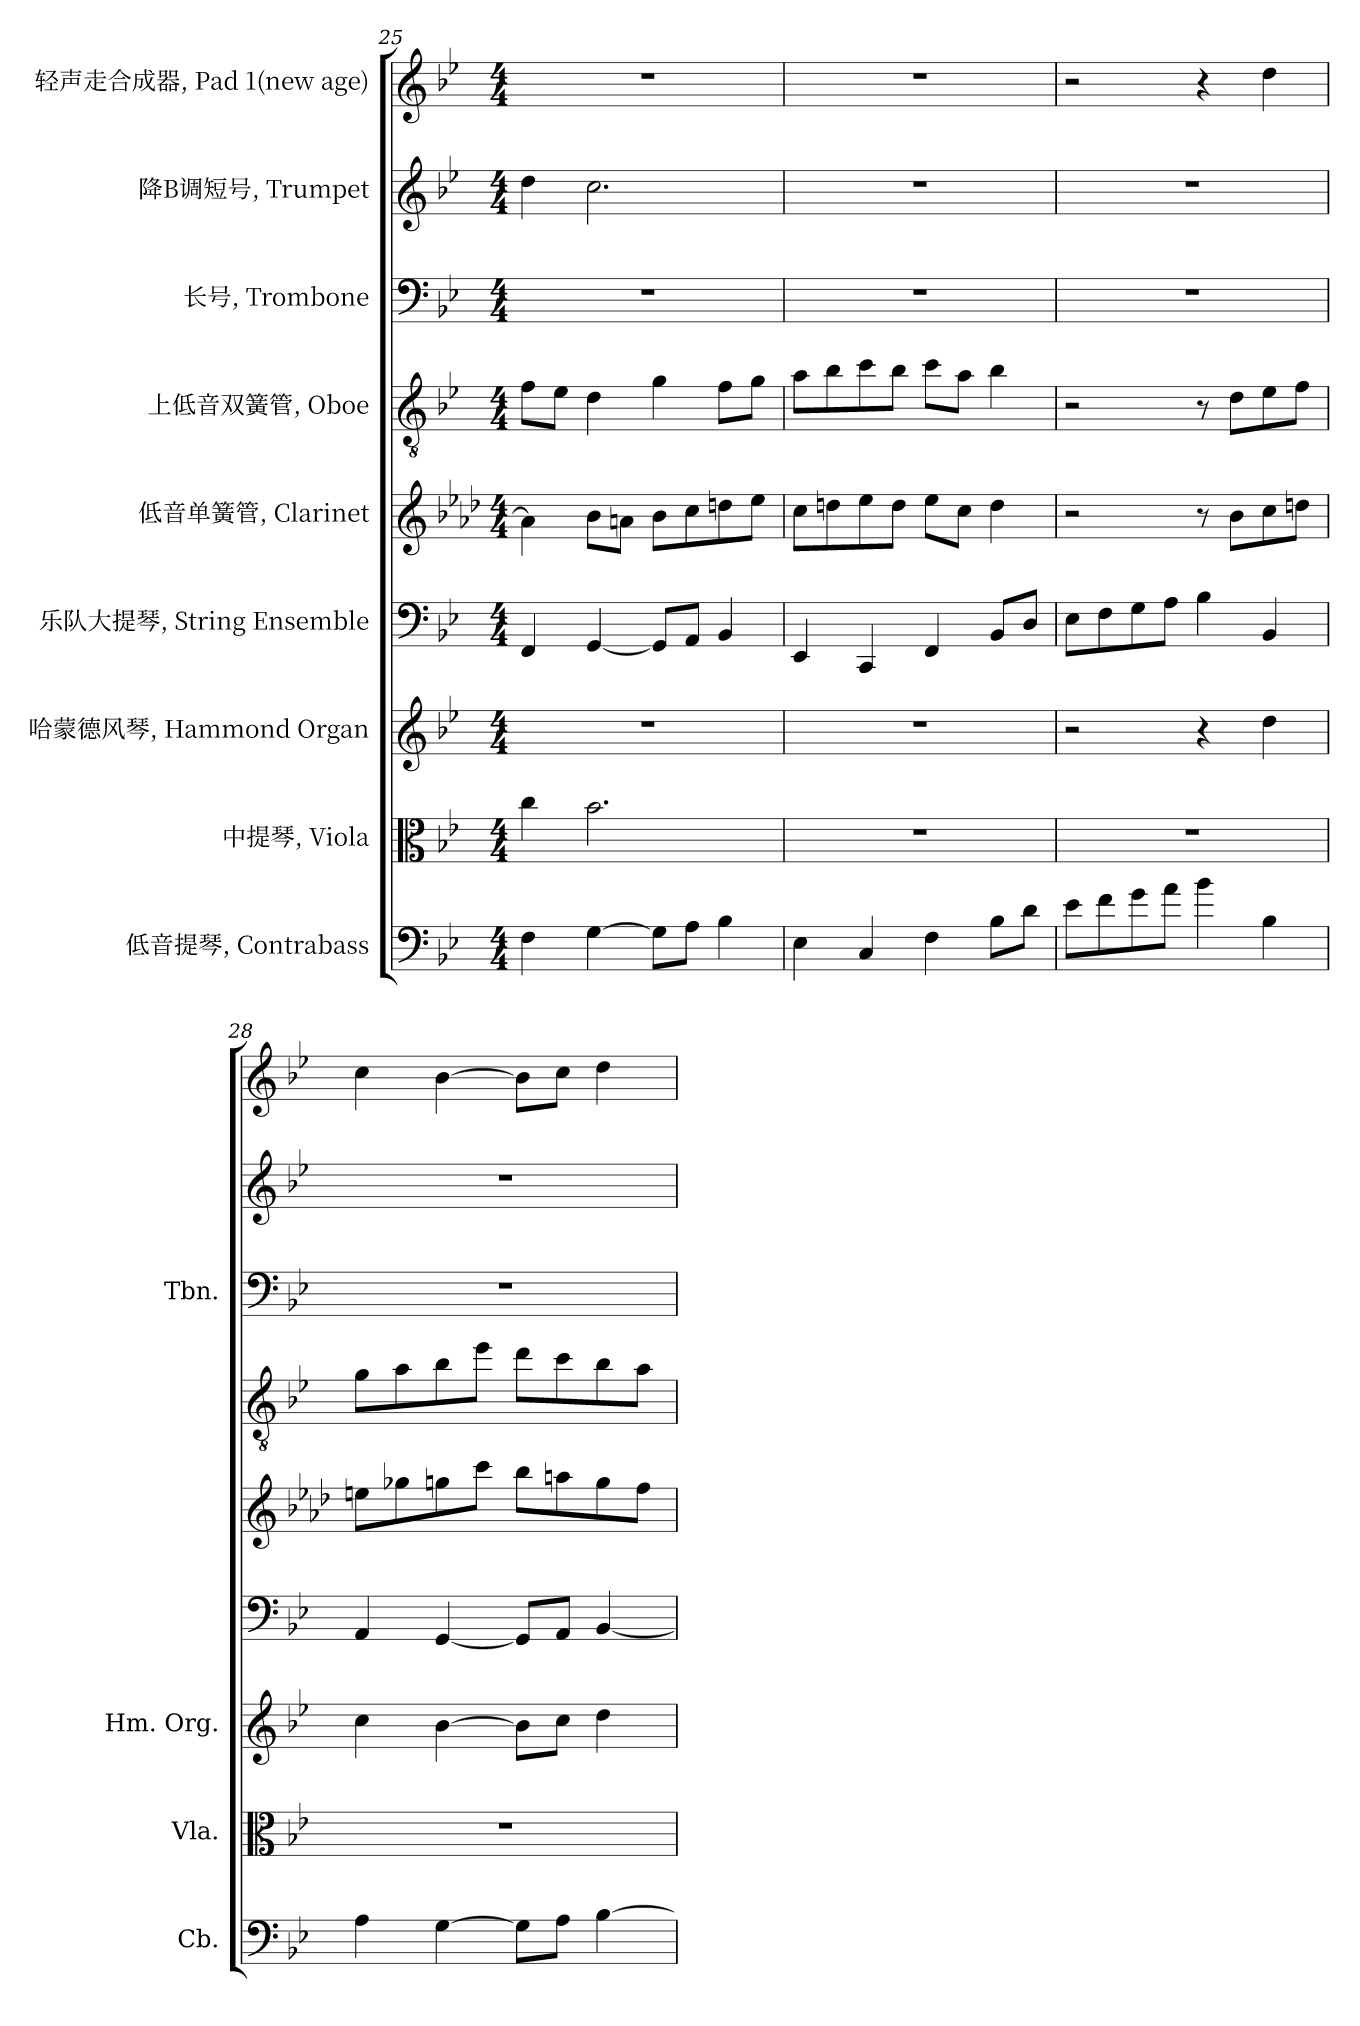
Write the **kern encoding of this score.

**kern	**kern	**kern	**kern	**kern	**kern	**kern	**kern	**kern
*part9	*part8	*part7	*part6	*part5	*part4	*part3	*part2	*part1
*staff9	*staff8	*staff7	*staff6	*staff5	*staff4	*staff3	*staff2	*staff1
*I"低音提琴, Contrabass	*I"中提琴, Viola	*I"哈蒙德风琴, Hammond Organ	*I"乐队大提琴, String Ensemble	*I"低音单簧管, Clarinet	*I"上低音双簧管, Oboe	*I"长号, Trombone	*I"降B调短号, Trumpet	*I"轻声走合成器, Pad 1(new age)
*I'Cb.	*I'Vla.	*I'Hm. Org.	*	*	*	*I'Tbn.	*	*
!!LO:PB:g=z
*clefF4	*clefC3	*clefG2	*clefF4	*clefG2	*clefGv2	*clefF4	*clefG2	*clefG2
*ITrd7c12	*	*	*	*ITrd8c14	*	*	*ITrd1c2	*
*k[b-e-]	*k[b-e-]	*k[b-e-]	*k[b-e-]	*k[b-e-a-d-]	*k[b-e-]	*k[b-e-]	*k[b-e-a-d-]	*k[b-e-]
*M4/4	*M4/4	*M4/4	*M4/4	*M4/4	*M4/4	*M4/4	*M4/4	*M4/4
=25	=25	=25	=25	=25	=25	=25	=25	=25
4FF\	4cc\	1r	4FF/	4A\]	8f\L	1r	4cc\	1r
.	.	.	.	.	8e-\J	.	.	.
[4GG\	2.b-\	.	[4GG/	8B-\L	4d\	.	2.b-\	.
.	.	.	.	8An\J	.	.	.	.
8GG\L]	.	.	8GG/L]	8B-\L	4g\	.	.	.
8AA\J	.	.	8AA/J	8c\	.	.	.	.
4BB-\	.	.	4BB-/	8dn\	8f\L	.	.	.
.	.	.	.	8e-\J	8g\J	.	.	.
=26	=26	=26	=26	=26	=26	=26	=26	=26
4EE-\	1r	1r	4EE-/	8c\L	8a\L	1r	1r	1r
.	.	.	.	8dn\	8b-\	.	.	.
4CC/	.	.	4CC/	8e-\	8cc\	.	.	.
.	.	.	.	8d\J	8b-\J	.	.	.
4FF\	.	.	4FF/	8e-\L	8cc\L	.	.	.
.	.	.	.	8c\J	8a\J	.	.	.
8BB-\L	.	.	8BB-/L	4d\	4b-\	.	.	.
8D\J	.	.	8D/J	.	.	.	.	.
=27	=27	=27	=27	=27	=27	=27	=27	=27
8E-\L	1r	2r	8E-\L	2r	2r	1r	1r	2r
8F\	.	.	8F\	.	.	.	.	.
8G\	.	.	8G\	.	.	.	.	.
8A\J	.	.	8A\J	.	.	.	.	.
4B-\	.	4r	4B-\	8r	8r	.	.	4r
.	.	.	.	8B-\L	8d\L	.	.	.
4BB-\	.	4dd\	4BB-/	8c\	8e-\	.	.	4dd\
.	.	.	.	8dn\J	8f\J	.	.	.
!!LO:PB:g=z
=28	=28	=28	=28	=28	=28	=28	=28	=28
4AA\	1r	4cc\	4AA/	8en\L	8g\L	1r	1r	4cc\
.	.	.	.	8g-X\	8a\	.	.	.
[4GG\	.	[4b-\	[4GG/	8gn\	8b-\	.	.	[4b-\
.	.	.	.	8cc\J	8ee-\J	.	.	.
8GG\L]	.	8b-\L]	8GG/L]	8b-\L	8dd\L	.	.	8b-\L]
8AA\J	.	8cc\J	8AA/J	8an\	8cc\	.	.	8cc\J
[4BB-\	.	4dd\	[4BB-/	8g\	8b-\	.	.	4dd\
.	.	.	.	8f\J	8a\J	.	.	.
=	=	=	=	=	=	=	=	=
*-	*-	*-	*-	*-	*-	*-	*-	*-
